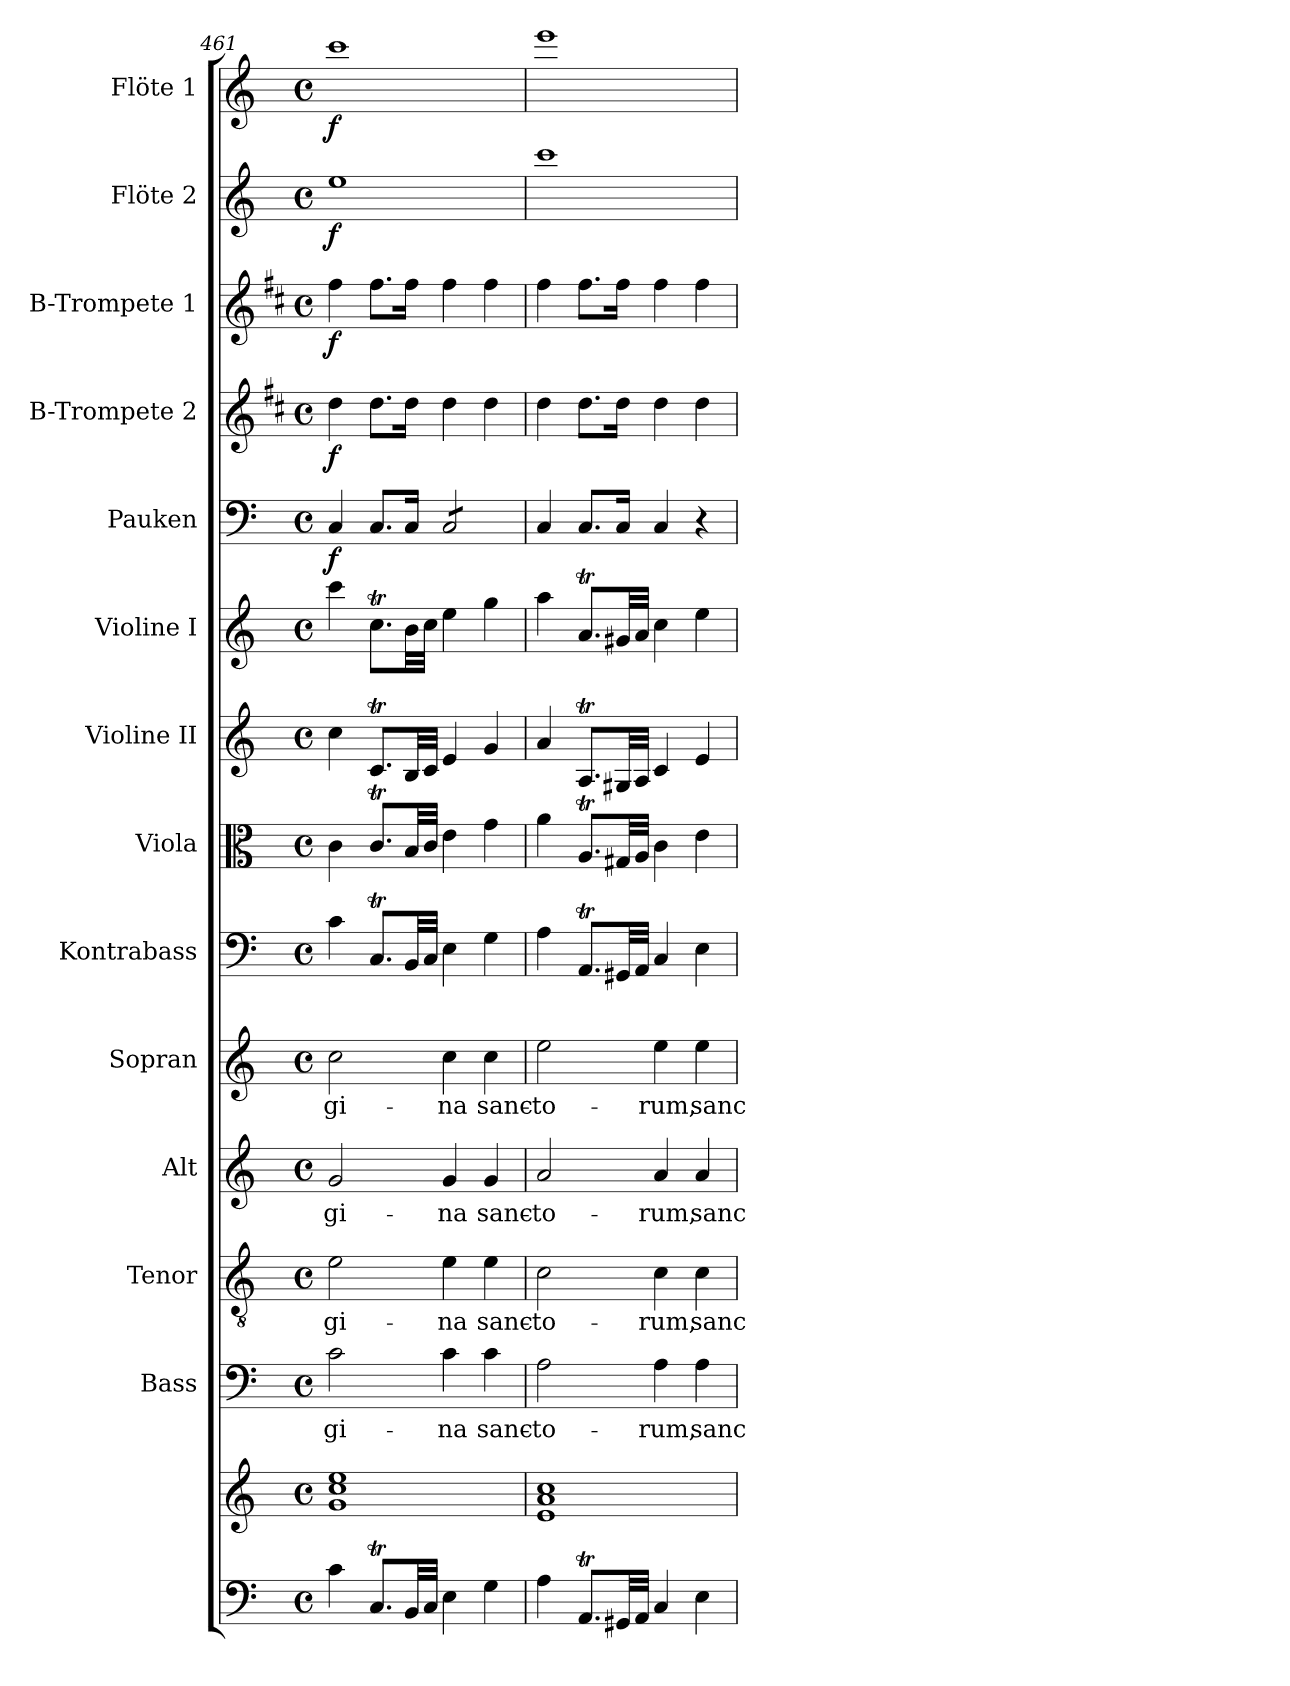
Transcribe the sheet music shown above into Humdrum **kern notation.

**kern	**kern	**kern	**text	**kern	**text	**kern	**text	**kern	**text	**kern	**kern	**kern	**kern	**kern	**dynam	**kern	**dynam	**kern	**dynam	**kern	**dynam	**kern	**dynam
*part14	*part14	*part13	*part13	*part12	*part12	*part11	*part11	*part10	*part10	*part9	*part8	*part7	*part6	*part5	*part5	*part4	*part4	*part3	*part3	*part2	*part2	*part1	*part1
*staff15	*staff14	*staff13	*staff13	*staff12	*staff12	*staff11	*staff11	*staff10	*staff10	*staff9	*staff8	*staff7	*staff6	*staff5	*staff5	*staff4	*staff4	*staff3	*staff3	*staff2	*staff2	*staff1	*staff1
*	*	*I"Bass	*	*I"Tenor	*	*I"Alt	*	*I"Sopran	*	*I"Kontrabass	*I"Viola	*I"Violine II	*I"Violine I	*I"Pauken	*	*I"B-Trompete 2	*	*I"B-Trompete 1	*	*I"Flöte 2	*	*I"Flöte 1	*
*	*	*I'B.	*	*I'T.	*	*I'A.	*	*I'S.	*	*I'Kb.	*I'Vla.	*I'Vl. II	*I'Vl. I	*I'Pk.	*	*I'B Trp. 2	*	*I'B Trp. 1	*	*I'Fl. 2	*	*I'Fl. 1	*
*clefF4	*clefG2	*clefF4	*	*clefGv2	*	*clefG2	*	*clefG2	*	*clefF4	*clefC3	*clefG2	*clefG2	*clefF4	*	*clefG2	*	*clefG2	*	*clefG2	*	*clefG2	*
*	*	*	*	*	*	*	*	*	*	*ITrd7c12	*	*	*	*	*	*ITrd1c2	*	*ITrd1c2	*	*	*	*	*
*k[]	*k[]	*k[]	*	*k[]	*	*k[]	*	*k[]	*	*k[]	*k[]	*k[]	*k[]	*k[]	*	*k[]	*	*k[]	*	*k[]	*	*k[]	*
*C:	*C:	*C:	*	*C:	*	*C:	*	*C:	*	*C:	*C:	*C:	*C:	*C:	*	*C:	*	*C:	*	*C:	*	*C:	*
*M4/4	*M4/4	*M4/4	*	*M4/4	*	*M4/4	*	*M4/4	*	*M4/4	*M4/4	*M4/4	*M4/4	*M4/4	*	*M4/4	*	*M4/4	*	*M4/4	*	*M4/4	*
*met(c)	*met(c)	*met(c)	*	*met(c)	*	*met(c)	*	*met(c)	*	*met(c)	*met(c)	*met(c)	*met(c)	*met(c)	*	*met(c)	*	*met(c)	*	*met(c)	*	*met(c)	*
=461	=461	=461	=461	=461	=461	=461	=461	=461	=461	=461	=461	=461	=461	=461	=461	=461	=461	=461	=461	=461	=461	=461	=461
!	!	!	!LO:LY:b	!	!LO:LY:b	!	!LO:LY:b	!	!LO:LY:b	!	!	!	!	!	!LO:DY:b	!	!LO:DY:b	!	!LO:DY:b	!	!LO:DY:b	!	!LO:DY:b
4c\	1g 1cc 1ee	2c\	-gi-	2e\	-gi-	2g/	-gi-	2cc\	-gi-	4C\	4c\	4cc\	4ccc\	4C/	f	4cc\	f	4ee\	f	1ee	f	1ccc	f
8.CT/L	.	.	.	.	.	.	.	.	.	8.CCT/L	8.cT/L	8.cT/L	8.ccT\L	8.C/L	.	8.cc\L	.	8.ee\L	.	.	.	.	.
32BB/LL	.	.	.	.	.	.	.	.	.	32BBB/LL	32B/LL	32B/LL	32b\LL	16C/Jk	.	16cc\Jk	.	16ee\Jk	.	.	.	.	.
32C/JJJ	.	.	.	.	.	.	.	.	.	32CC/JJJ	32c/JJJ	32c/JJJ	32cc\JJJ	.	.	.	.	.	.	.	.	.	.
!	!	!	!LO:LY:b	!	!LO:LY:b	!	!LO:LY:b	!	!LO:LY:b	!	!	!	!	!	!	!	!	!	!	!	!	!	!
*	*	*	*	*	*	*	*	*	*	*	*	*	*	*tremolo	*	*	*	*	*	*	*	*	*
4E\	.	4c\	-na	4e\	-na	4g/	-na	4cc\	-na	4EE\	4e\	4e/	4ee\	8C/L	.	4cc\	.	4ee\	.	.	.	.	.
.	.	.	.	.	.	.	.	.	.	.	.	.	.	8C/	.	.	.	.	.	.	.	.	.
!	!	!	!LO:LY:b	!	!LO:LY:b	!	!LO:LY:b	!	!LO:LY:b	!	!	!	!	!	!	!	!	!	!	!	!	!	!
4G\	.	4c\	sanc-	4e\	sanc-	4g/	sanc-	4cc\	sanc-	4GG\	4g\	4g/	4gg\	8C/	.	4cc\	.	4ee\	.	.	.	.	.
.	.	.	.	.	.	.	.	.	.	.	.	.	.	8C/J	.	.	.	.	.	.	.	.	.
*	*	*	*	*	*	*	*	*	*	*	*	*	*	*Xtremolo	*	*	*	*	*	*	*	*	*
=462	=462	=462	=462	=462	=462	=462	=462	=462	=462	=462	=462	=462	=462	=462	=462	=462	=462	=462	=462	=462	=462	=462	=462
!	!	!	!LO:LY:b	!	!LO:LY:b	!	!LO:LY:b	!	!LO:LY:b	!	!	!	!	!	!	!	!	!	!	!	!	!	!
4A\	1e 1a 1cc	2A\	-to-	2c\	-to-	2a/	-to-	2ee\	-to-	4AA\	4a\	4a/	4aa\	4C/	.	4cc\	.	4ee\	.	1ccc	.	1eee	.
8.AAT/L	.	.	.	.	.	.	.	.	.	8.AAAT/L	8.AT/L	8.AT/L	8.aT/L	8.C/L	.	8.cc\L	.	8.ee\L	.	.	.	.	.
32GG#X/LL	.	.	.	.	.	.	.	.	.	32GGG#X/LL	32G#X/LL	32G#X/LL	32g#X/LL	16C/Jk	.	16cc\Jk	.	16ee\Jk	.	.	.	.	.
32AA/JJJ	.	.	.	.	.	.	.	.	.	32AAA/JJJ	32A/JJJ	32A/JJJ	32a/JJJ	.	.	.	.	.	.	.	.	.	.
!	!	!	!LO:LY:b	!	!LO:LY:b	!	!LO:LY:b	!	!LO:LY:b	!	!	!	!	!	!	!	!	!	!	!	!	!	!
4C/	.	4A\	-rum,	4c\	-rum,	4a/	-rum,	4ee\	-rum,	4CC/	4c\	4c/	4cc\	4C/	.	4cc\	.	4ee\	.	.	.	.	.
!	!	!	!LO:LY:b	!	!LO:LY:b	!	!LO:LY:b	!	!LO:LY:b	!	!	!	!	!	!	!	!	!	!	!	!	!	!
4E\	.	4A\	sanc-	4c\	sanc-	4a/	sanc-	4ee\	sanc-	4EE\	4e\	4e/	4ee\	4r	.	4cc\	.	4ee\	.	.	.	.	.
=	=	=	=	=	=	=	=	=	=	=	=	=	=	=	=	=	=	=	=	=	=	=	=
*-	*-	*-	*-	*-	*-	*-	*-	*-	*-	*-	*-	*-	*-	*-	*-	*-	*-	*-	*-	*-	*-	*-	*-
